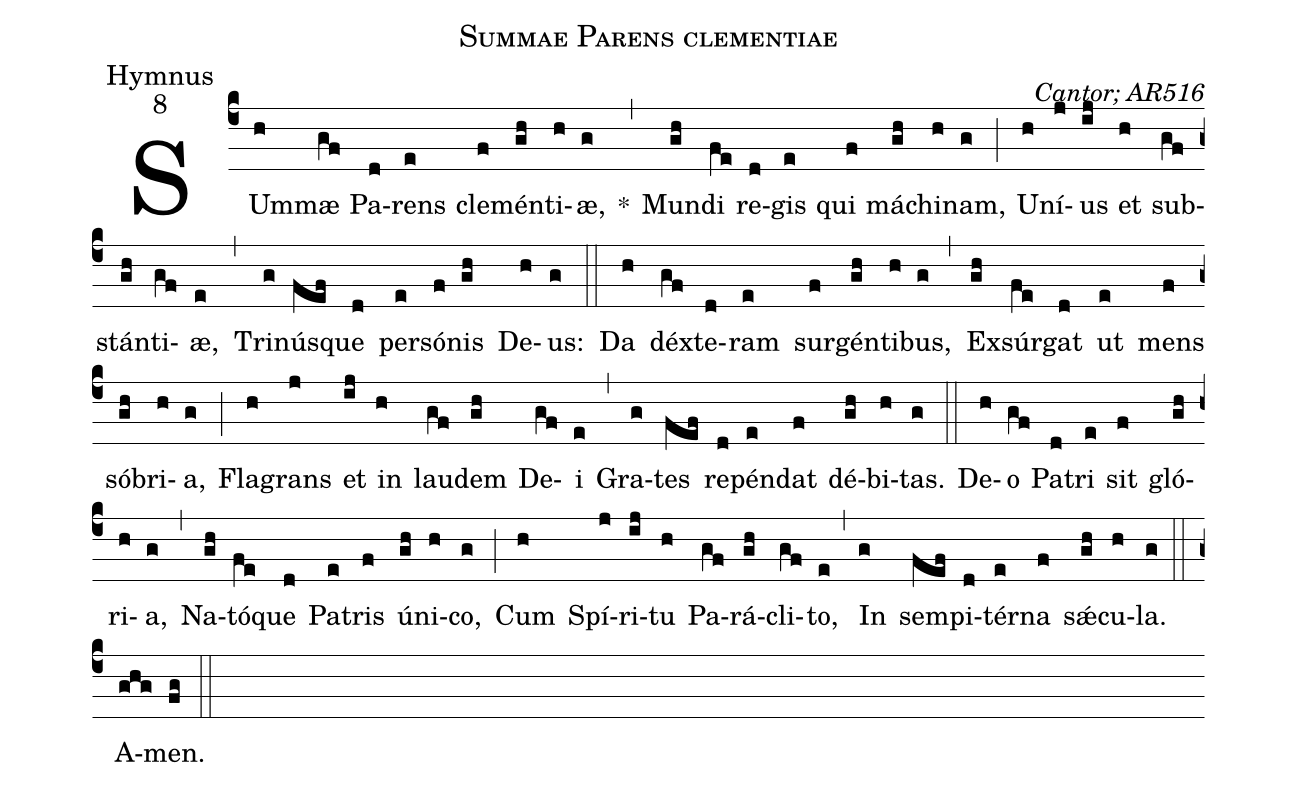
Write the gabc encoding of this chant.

name:Summae Parens clementiae;
office-part:Hymnus;
mode:8;
commentary:Cantor; AR516;
%%
(c4)
SUm(h)mæ(gf) Pa(d)rens(e) cle(f)mén(gh)ti(h)æ,(g) *(,)
Mun(gh)di(fe) re(d)gis(e) qui(f) má(gh)chi(h)nam,(g) (;)
U(h)ní(j)us(ij) et(h) sub(gf)stán(gh)ti(gf)æ,(e) (,)
Tri(g)nús(fef)que(d) per(e)só(f)nis(gh) De(h)us:(g) (::)

Da(h) déx(gf)te(d)ram(e) sur(f)gén(gh)ti(h)bus,(g) (,)
Ex(gh)súr(fe)gat(d) ut(e) mens(f) só(gh)bri(h)a,(g) (;)
Fla(h)grans(j) et(ij) in(h) lau(gf)dem(gh) De(gf)i(e) (,)
Gra(g)tes(fef) re(d)pén(e)dat(f) dé(gh)bi(h)tas.(g) (::)

De(h)o(gf) Pa(d)tri(e) sit(f) gló(gh)ri(h)a,(g) (,)
Na(gh)tó(fe)que(d) Pa(e)tris(f) ú(gh)ni(h)co,(g) (;)
Cum(h) Spí(j)ri(ij)tu(h) Pa(gf)rá(gh)cli(gf)to,(e) (,)
In(g) sem(fef)pi(d)tér(e)na(f) sǽ(gh)cu(h)la.(g) (::)

A(ghg)men.(fg) (::)
